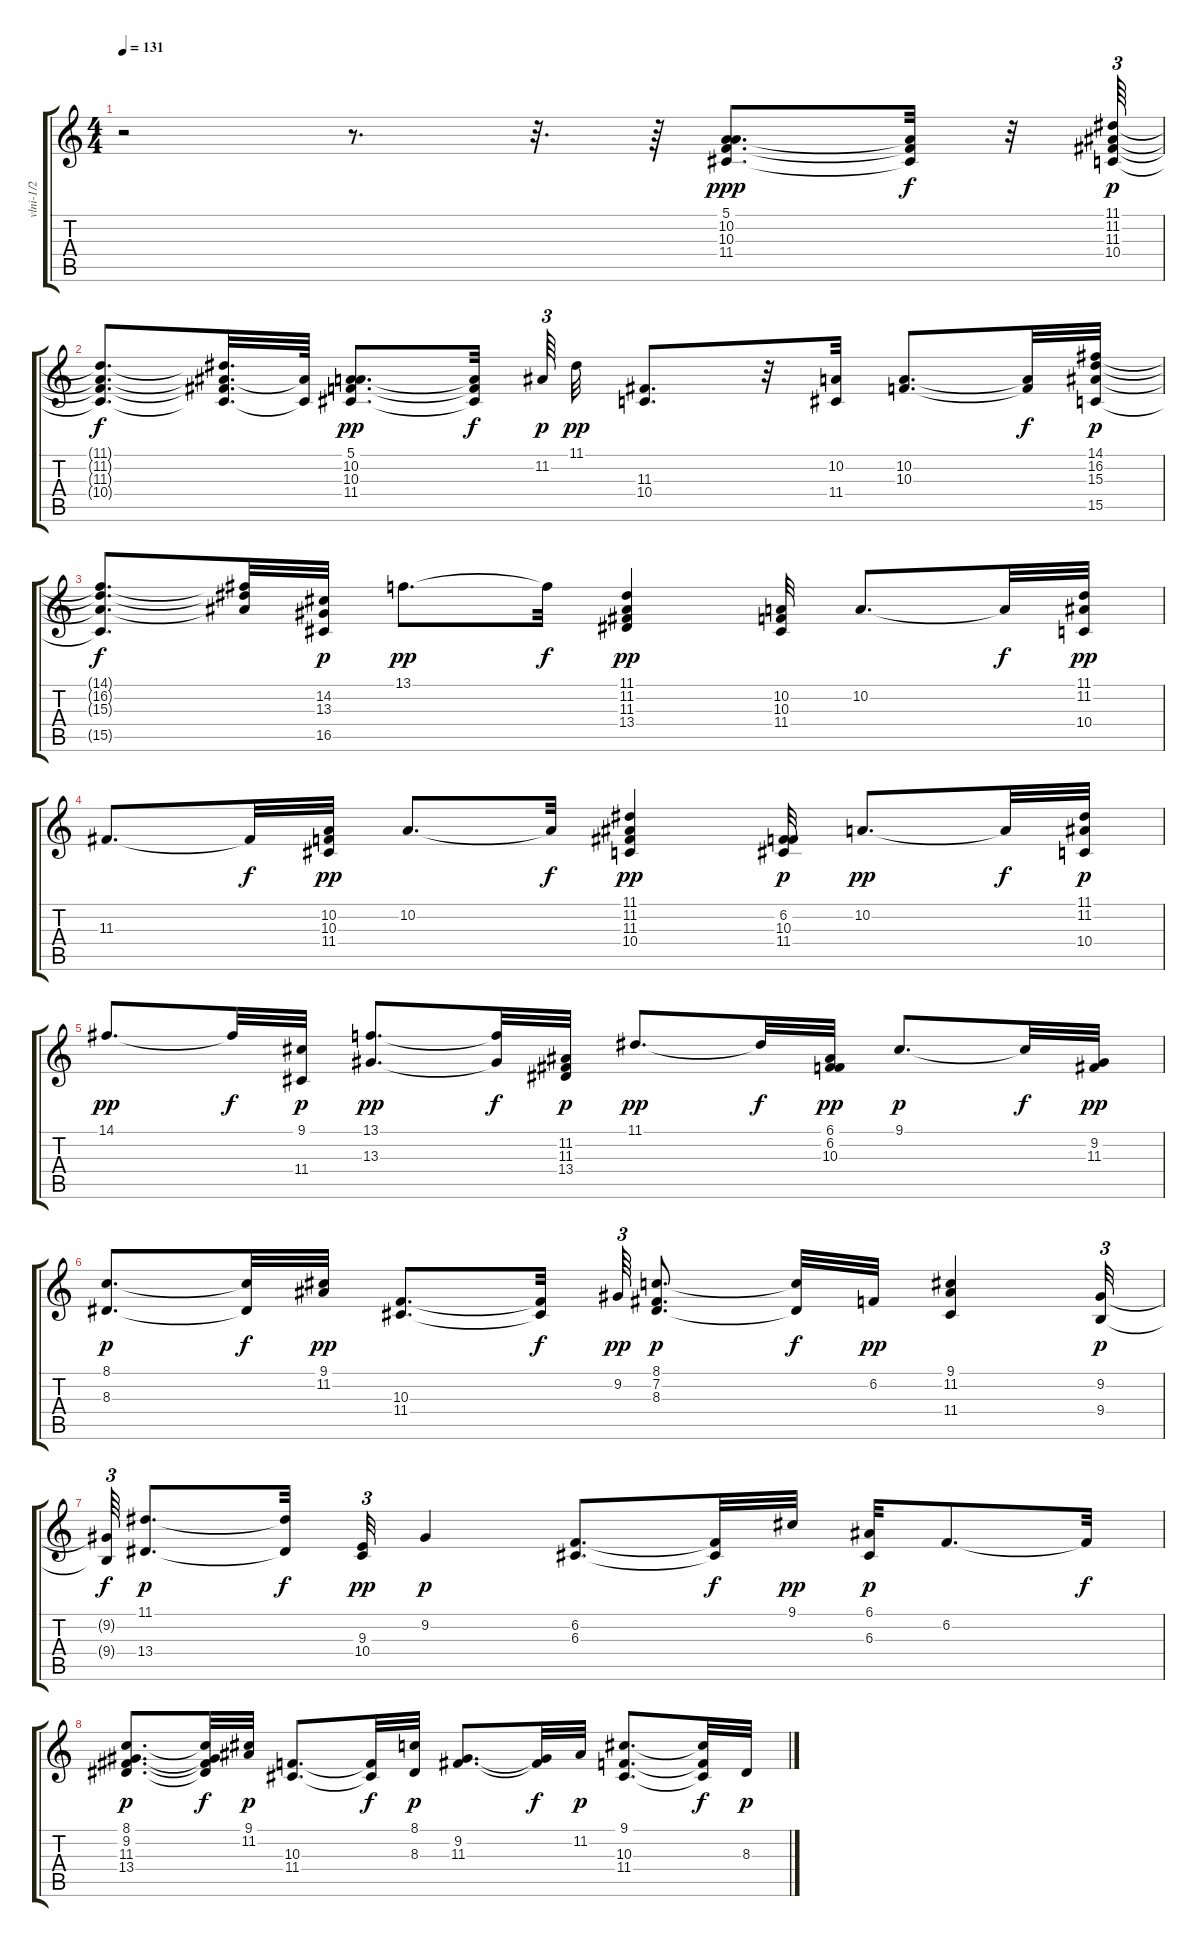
\track ("vlni-1/2" "vlni-1/2") {instrument stringensemble2}
\staff {score tabs}
\tuning (E4 B3 G3 D3 A2 E2) {hide}
\ts (4 4)
\tempo 131
\clef g2
\ks c
r.2{dy f} r.8{d} r.32{d} r.64 (5.1 10.2 10.3 11.4).8{d dy ppp} (10.2{t} 10.3{t} 11.4{t}).32{dy f} r.32 (11.1 11.2 11.3 10.4).64{tu (3 2) dy p} |
(11.1{t} 11.2{t} 11.3{t} 10.4{t}).8{d dy f} (11.1{t} 11.2{t} 11.3{t} 10.4{t}).32{d} (11.2{t} 10.4{t}).64 (5.1 10.2 10.3 11.4).8{d dy pp} (10.2{t} 10.3{t} 11.4{t}).32{dy f beam splitsecondary} 11.2.64{tu (3 2) dy p} 11.1.32{dy pp} (11.3 10.4).8{d} r.32 (10.2 11.4).32 (10.2 10.3).8{d} (10.2{t} 10.3{t}).32{dy f} (14.1 16.2 15.3 15.5).32{dy p} |
(14.1{t} 16.2{t} 15.3{t} 15.5{t}).8{d dy f} (14.1{t} 16.2{t} 15.3{t}).32 (14.2 13.3 16.5).32{dy p} 13.1.8{d dy pp} 13.1{t}.32{dy f} (11.1 11.2 11.3 13.4).4{dy pp} (10.2 10.3 11.4).32 10.2.8{d} 10.2{t}.32{dy f} (11.1 11.2 10.4).32{dy pp} |
11.3.8{d} 11.3{t}.32{dy f} (10.2 10.3 11.4).32{dy pp} 10.2.8{d} 10.2{t}.32{dy f} (11.1 11.2 11.3 10.4).4{dy pp} (6.2 10.3 11.4).32{dy p} 10.2.8{d dy pp} 10.2{t}.32{dy f} (11.1 11.2 10.4).32{dy p} |
14.1.8{d dy pp} 14.1{t}.32{dy f} (9.1 11.4).32{dy p} (13.1 13.3).8{d dy pp} (13.1{t} 13.3{t}).32{dy f} (11.2 11.3 13.4).32{dy p} 11.1.8{d dy pp} 11.1{t}.32{dy f} (6.1 6.2 10.3).32{dy pp} 9.1.8{d dy p} 9.1{t}.32{dy f} (9.2 11.3).32{dy pp} |
(8.1 8.3).8{d dy p} (8.1{t} 8.3{t}).32{dy f} (9.1 11.2).32{dy pp} (10.3 11.4).8{d} (10.3{t} 11.4{t}).32{dy f beam splitsecondary} 9.2.64{tu (3 2) dy pp} (8.1 7.2 8.3).8{d dy p} (8.1{t} 8.3{t}).32{dy f} 6.2.32{dy pp} (9.1 11.2 11.4).4 (9.2 9.4).32{tu (3 2) dy p} |
(9.2{t} 9.4{t}).64{tu (3 2) dy f} (11.1 13.4).8{d dy p} (11.1{t} 13.4{t}).32{dy f} (9.3 10.4).32{tu (3 2) dy pp} 9.2.4{dy p} (6.2 6.3).8{d} (6.2{t} 6.3{t}).32{dy f} 9.1.32{dy pp} (6.1 6.3).32{dy p} 6.2.8{d} 6.2{t}.32{dy f} |
(8.1 9.2 11.3 13.4).8{d dy p} (8.1{t} 9.2{t} 11.3{t} 13.4{t}).32{dy f} (9.1 11.2).32{dy p} (10.3 11.4).8{d} (10.3{t} 11.4{t}).32{dy f} (8.1 8.3).32{dy p} (9.2 11.3).8{d} (9.2{t} 11.3{t}).32{dy f} 11.2.32{dy p} (9.1 10.3 11.4).8{d} (9.1{t} 10.3{t} 11.4{t}).32{dy f} 8.3.32{dy p}
